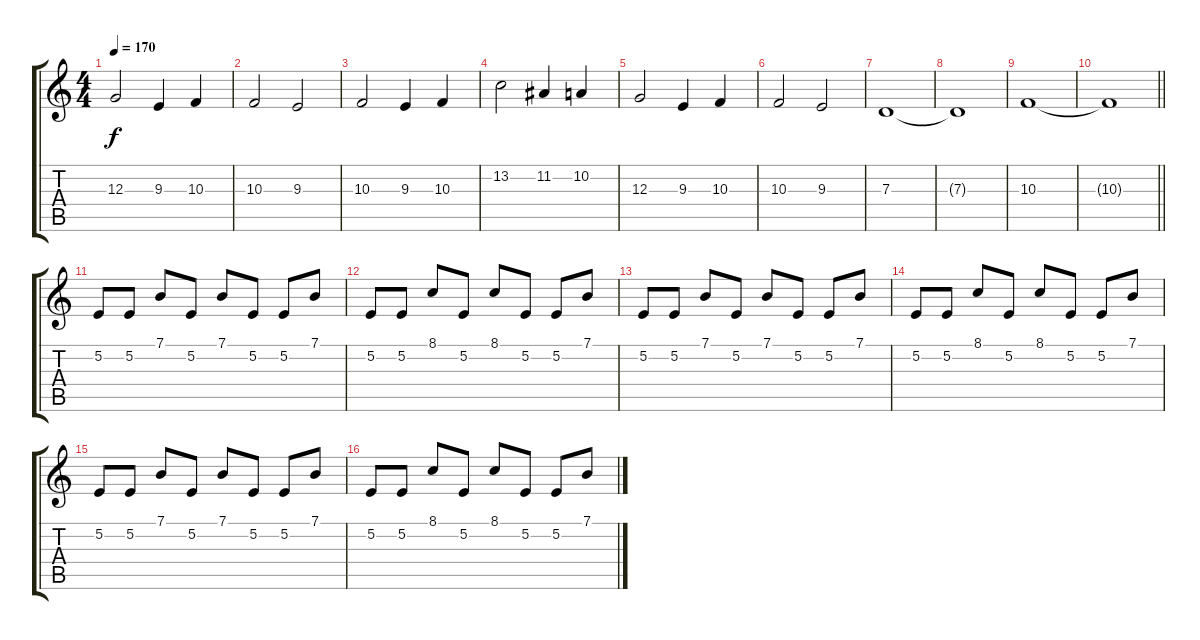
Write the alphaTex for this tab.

\track "" {instrument stringensemble1}
\staff {score tabs}
\tuning (E4 B3 G3 D3 A2 E2) {hide}
\ts (4 4)
\tempo 170
\clef g2
\ks c
12.3.2{dy f} 9.3.4 10.3.4 |
10.3.2 9.3.2 |
10.3.2 9.3.4 10.3.4 |
13.2.2 11.2.4 10.2.4 |
12.3.2 9.3.4 10.3.4 |
10.3.2 9.3.2 |
7.3.1 |
7.3{t}.1 |
10.3.1 |
\barLineRight lightlight
10.3{t}.1 |
\section ("" "")
5.2.8 5.2.8 7.1.8 5.2.8 7.1.8 5.2.8 5.2.8 7.1.8 |
5.2.8 5.2.8 8.1.8 5.2.8 8.1.8 5.2.8 5.2.8 7.1.8 |
5.2.8 5.2.8 7.1.8 5.2.8 7.1.8 5.2.8 5.2.8 7.1.8 |
5.2.8 5.2.8 8.1.8 5.2.8 8.1.8 5.2.8 5.2.8 7.1.8 |
5.2.8 5.2.8 7.1.8 5.2.8 7.1.8 5.2.8 5.2.8 7.1.8 |
5.2.8 5.2.8 8.1.8 5.2.8 8.1.8 5.2.8 5.2.8 7.1.8
